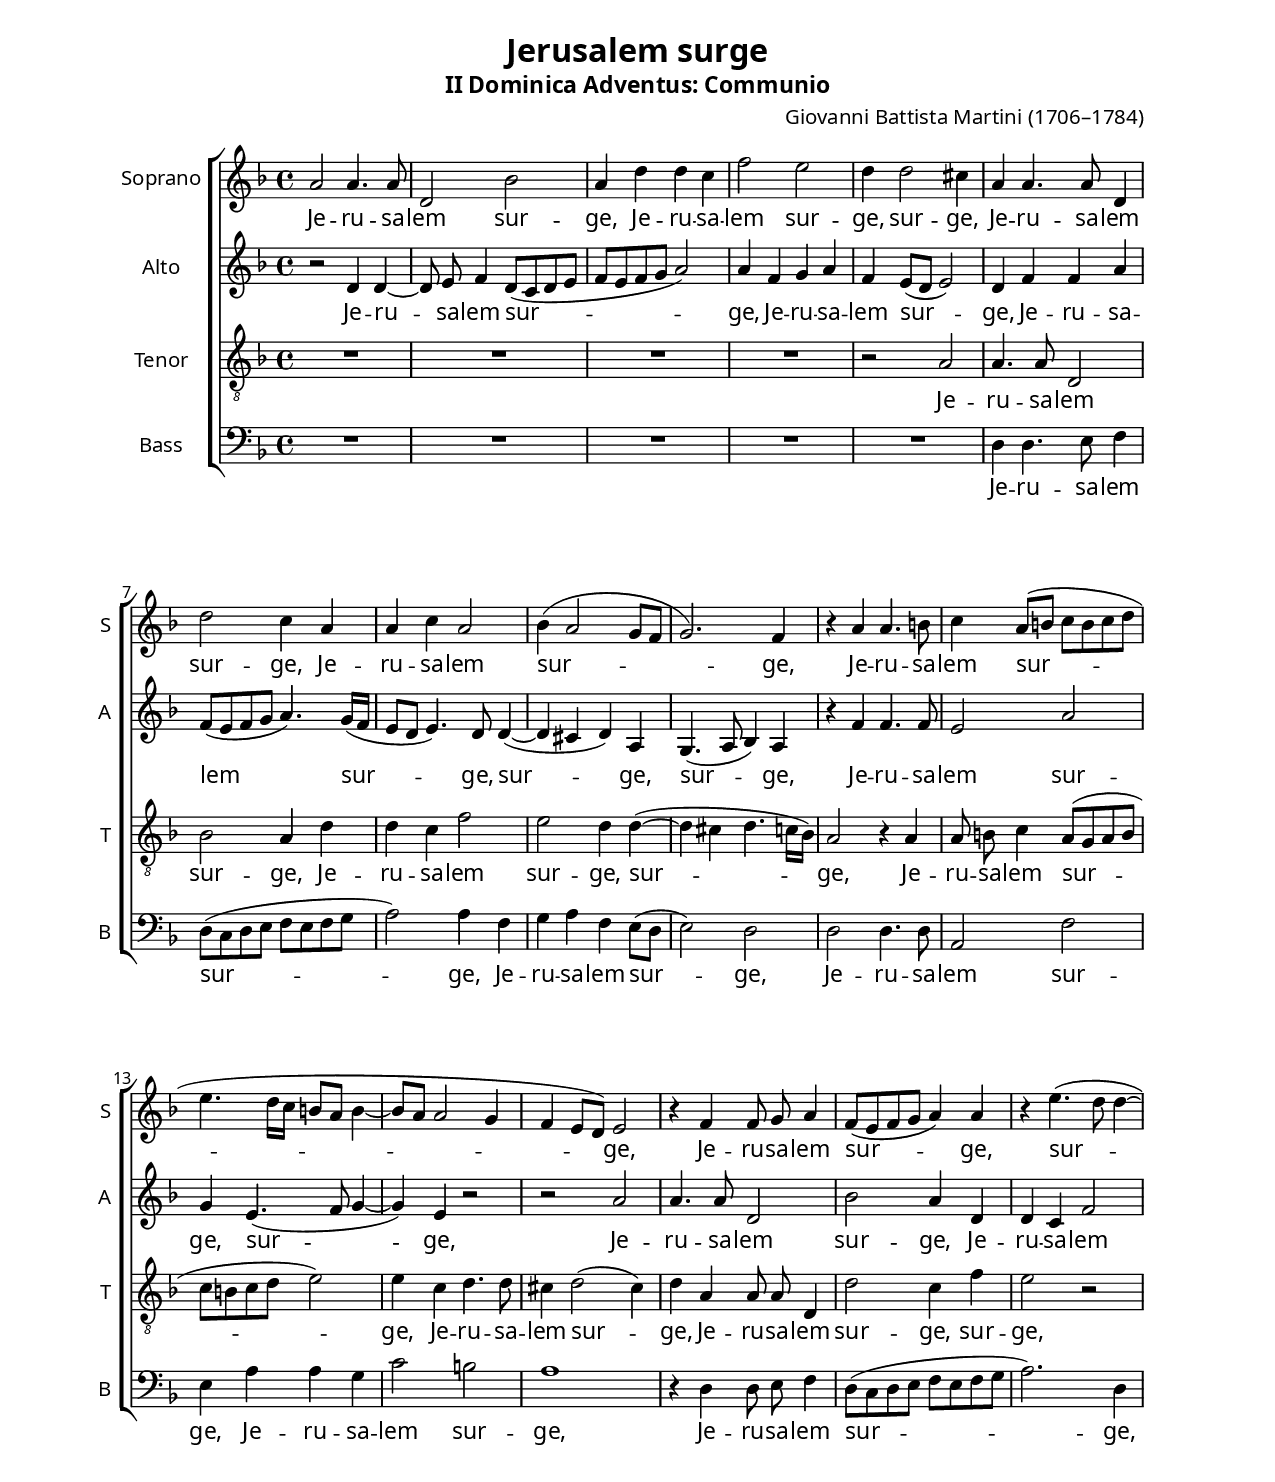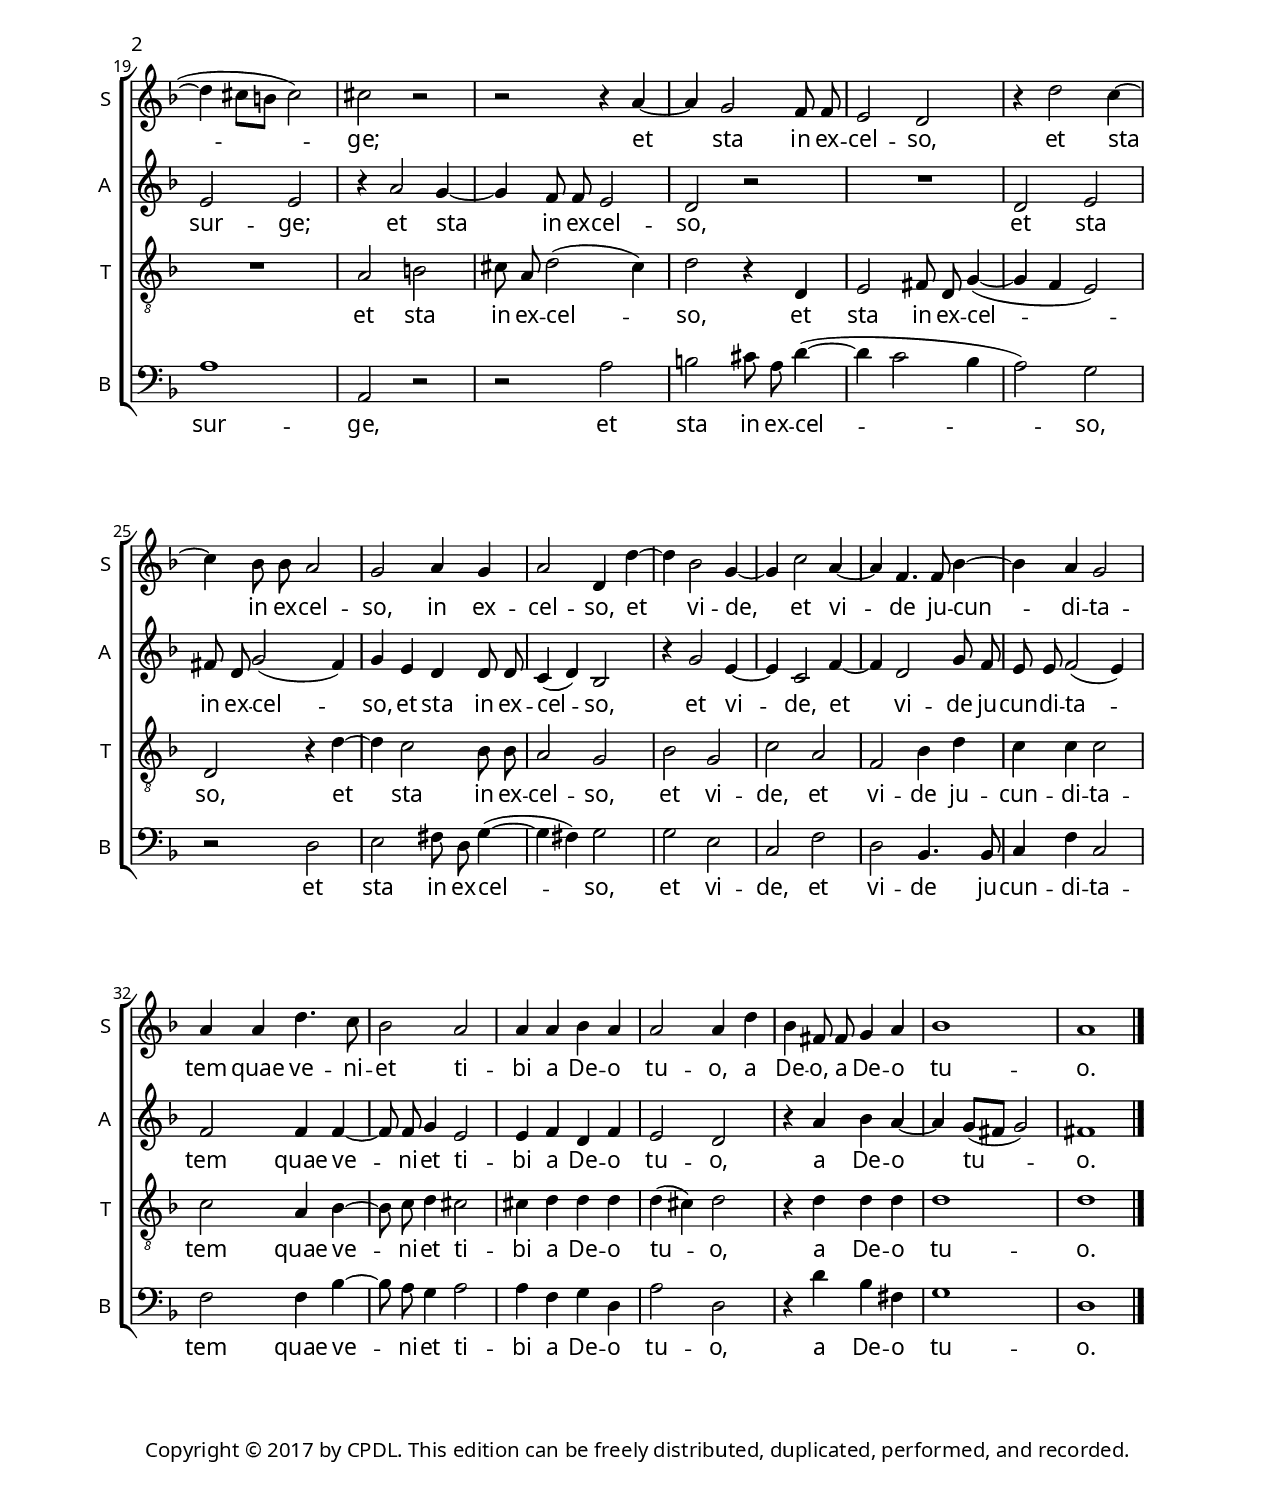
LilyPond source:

\version "2.18.2"

#(set-default-paper-size "letter")
#(set-global-staff-size 17)

\header {
  title = "Jerusalem surge"
  subtitle = "II Dominica Adventus: Communio"
  composer = "Giovanni Battista Martini (1706–1784)"
  %tagline = ""
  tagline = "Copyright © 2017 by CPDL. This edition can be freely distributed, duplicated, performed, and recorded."
}

\paper {
   top-margin = 0.75\in
   left-margin = 0.875\in
   right-margin = 0.875\in
   bottom-margin = 0.75\in
   markup-system-spacing.basic-distance = #12 

   #(define fonts
    (make-pango-font-tree "Doulos SIL" 
                          "Nimbus Sans L"
                          "Luxi Mono"
                           (/ staff-height pt 19)))
}

global = {
  \key f \major
  \time 4/4
}

sopranoVoice = \relative c'' {
  \global
  \dynamicUp
  % Music follows here.
  a2 a4. a8 
  d,2 bes'
  a4 d d c
  f2 e 
  d4 d2 cis4
  a4 a4. a8 d,4 %m6
  
  d'2 c4 a
  a c a2
  bes4 (a2 g8 f
  g2.) f4
  r4 a4 a4. b8 %m11
  
  c4 a8 (b c b c d
  e4. d16 c b8 a b4 ~
  b8 a a2 g4
  f e8 d) e2
  r4 f4 
  \autoBeamOff
  f8 g a4 %m16
  \autoBeamOn
  
  
  f8 (e f g a4) a4
  r4 e'4. ( d8 d4 ~
  d cis8 b cis2) 
  cis2 r2
  r2 r4 a4 ~
  a g2 
    \autoBeamOff
  f8 f 
    \autoBeamOn
  e2 d %m23
  
  r4 d'2 c4 ~
  c 
    \autoBeamOff
  bes8 bes a2
    \autoBeamOn
  g a4 g 
  a2 d, 4 d' ~
  d bes2 g4 ~
  g c2 a4 ~
  a f4.f8 bes4 ~ %m30
  
  bes4 a g2
  a4 a d4. c8
  bes2 a
  a4 a bes a 
  a2 a4 d
  bes 
    \autoBeamOff
  fis8 fis g4 a
    \autoBeamOn
  bes1
  a 
  \bar "|." 
  
  
}

verseSopranoVoice = \lyricmode {
  % Lyrics follow here.
  Je -- ru -- sa -- lem sur -- ge, 
  Je -- ru -- sa -- lem sur -- ge, 
  sur -- ge, Je -- ru -- sa -- lem sur -- ge, 
  Je -- ru -- sa -- lem sur -- ge, 
  Je -- ru -- sa -- lem sur -- ge, 
  Je -- ru -- sa -- lem sur -- ge, 
  sur -- ge; 
  et sta in ex -- cel -- so,
  et sta in ex -- cel -- so,
  in ex -- cel -- so, 
  et vi -- de, 
  et vi -- de 
  ju -- cun -- di -- ta -- tem
  quae ve -- ni -- et ti -- bi 
  a De -- o tu -- o,
  a De -- o,
  a De -- o tu -- o.
}

altoVoice = \relative c' {
  \global
  \dynamicUp
  % Music follows here.
  r2 d4 d ~
    \autoBeamOff
  d8 e f4 
    \autoBeamOn
  d8 (c d e 
  f e f g a2)
  a4 f  g a
  f e8 (d e2) 
  d4 f f a %m6
  
  f8(e f g a4. ) g16 (f
  e8 d e4. ) d8 d4 ( ~
  d cis d ) a 
  g4. ( a8 bes4) a4
  r4 f'4 f4. f8 %m11
  
  e2 a
  g4 e4. (f8 g4 ~
  g) e r2
  r2 a2
  a4. a8 d,2 %m16
  
  bes'2 a4 d,
  d c f2
  e e
  r4 a2 g4 ~
  g
  \autoBeamOff
  f8 f e2
  \autoBeamOn
  d2 r2
  R1 %m23
  
  d2 e
  \autoBeamOff
  fis8 d g2 ( fis4)
  g e d d8 d
  c4 (d) bes2
  r4 g'2 e4 ~
  e c2 f4 ~
  f d2 g8 f %m30
  
  e8 e f2 (e4)
  f2 f4 f ~
  f8 f g4 e2
  e4 f d f
  e2 d
  \autoBeamOn
  r4 a'4 bes a ~
  a g8 (fis g2)
  fis1 
  
  
  
  
  
}

verseAltoVoice = \lyricmode {
  % Lyrics follow here.
  Je -- ru -- sa -- lem sur -- ge, 
  Je -- ru -- sa -- lem sur -- ge, 
  Je -- ru -- sa -- lem sur -- ge, 
  sur -- ge, sur -- ge, 
  Je -- ru -- sa -- lem sur -- ge, 
  sur -- ge, 
  Je -- ru -- sa -- lem sur -- ge, 
  Je -- ru -- sa -- lem sur -- ge;
  et sta in ex -- cel -- so, 
  et sta in ex -- cel -- so, 
  et sta in ex -- cel -- so, 
  et vi -- de, 
  et vi -- de 
  ju -- cun -- di -- ta -- tem
  quae ve -- ni -- et ti -- bi 
  a De -- o tu -- o,
  a De -- o tu -- o.
}

tenorVoice = \relative c' {
  \global
  \dynamicUp
  % Music follows here.
  R1 R R R
  r2 a2
  a4. a8 d,2 %m6
  
  bes'2 a4 d 
  d c f2
  e d4 d ( ~
  d cis d4. c16 bes)
  a2 r4 a4 %m11
  
  \autoBeamOff
  a8 b c4 
  \autoBeamOn
  a8 (g a b
  c b c d e2)
  e4 c d4. d8
  cis4 d2 (cis4)
  \autoBeamOff
  d a a8 a d,4 %m16
  
  d'2 c4 f
  e2 r2
  R1
  a,2 b
  cis8 a d2 (cis4)
  d2 r4 d,4
  e2 fis8 d g4 ( ~
  g f e2)
  d2 r4 d' ~ 
  d c2 bes8 bes
  a2 g
  bes g 
  c a 
  f bes4 d %m30
  
  c4 c c2
  c a4 bes ~
  bes8 c d4 cis2
  cis4 d d d 
  d (cis) d2
  r4 d4 d d 
  d1 
  d
}

verseTenorVoice = \lyricmode {
  % Lyrics follow here.
  Je -- ru -- sa -- lem sur -- ge, 
  Je -- ru -- sa -- lem sur -- ge, 
  sur -- ge, 
  Je -- ru -- sa -- lem sur -- ge, 
  Je -- ru -- sa -- lem sur -- ge, 
  Je -- ru -- sa -- lem sur -- ge, 
  sur -- ge, 
  et sta in ex -- cel -- so, 
  et sta in ex -- cel -- so, 
  et sta in ex -- cel -- so,
  et vi -- de, 
  et vi -- de 
  ju -- cun -- di -- ta -- tem
  quae ve -- ni -- et ti -- bi 
  a De -- o tu -- o,
  a De -- o tu -- o.
}

bassVoice = \relative c {
  \global
  \dynamicUp
  % Music follows here.
  R1 R R R R 
  d4 d4. e8 f4 %m6
  \autoBeamOn
  d8 (c d e f e f g
  a2) a4 f
  g a f e8 (d
  e2) d2
  d d4. d8 %m11
  
  a2 f'
  e4 a a g
  c2 b 
  a1
  \autoBeamOff
  r4 d,4 d8 e f4 %m16
  \autoBeamOn
  
  d8 ( c d e f e f g 
  a2.) d,4
  a'1
  a,2 r2
  r a'2
  \autoBeamOff
  b cis8 a d4 ( ~ 
  d c2 bes4 %m23
  
  a2) g
  r2 d2
  e fis8 d g4( ~
  g fis) g2
  g e 
  c f
  d bes4. bes8 %m30
  
  c4 f c2
  f f4 bes ~ 
  bes8 a g4 a2
  a4 f g d
  a'2 d, 
  r4 d'4 bes fis
  g1
  d
  
}

verseBassVoice = \lyricmode {
  % Lyrics follow here.
  Je -- ru -- sa -- lem sur -- ge, 
  Je -- ru -- sa -- lem sur -- ge, 
  Je -- ru -- sa -- lem sur -- ge, 
  Je -- ru -- sa -- lem sur -- ge, 
  Je -- ru -- sa -- lem sur -- ge, 
  sur -- ge, 
  et sta in ex -- cel -- so, 
  et sta in ex -- cel -- so, 
  et vi -- de, 
  et vi -- de
  ju -- cun -- di -- ta -- tem
  quae ve -- ni -- et ti -- bi 
  a De -- o tu -- o,
  a De -- o tu -- o.
}

sopranoVoicePart = \new Staff \with {
  instrumentName = "Soprano"
  shortInstrumentName = "S "
  midiInstrument = "acoustic piano"
} { \sopranoVoice }
\addlyrics { \verseSopranoVoice }

altoVoicePart = \new Staff \with {
  instrumentName = "Alto"
  shortInstrumentName = "A "
  midiInstrument = "acoustic piano"
} { \altoVoice }
\addlyrics { \verseAltoVoice }

tenorVoicePart = \new Staff \with {
  instrumentName = "Tenor"
  shortInstrumentName = "T "
  midiInstrument = "acoustic piano"
} { \clef "treble_8" \tenorVoice }
\addlyrics { \verseTenorVoice }

bassVoicePart = \new Staff \with {
  instrumentName = "Bass"
  shortInstrumentName = "B "
  midiInstrument = "acoustic piano"
} { \clef bass \bassVoice }
\addlyrics { \verseBassVoice }

choirPart = \new ChoirStaff {
  <<
    \sopranoVoicePart
    \altoVoicePart
    \tenorVoicePart
    \bassVoicePart
  >>
}

\score {
  \choirPart
  \layout { }
  \midi {
    \tempo 4=100
  }
}
